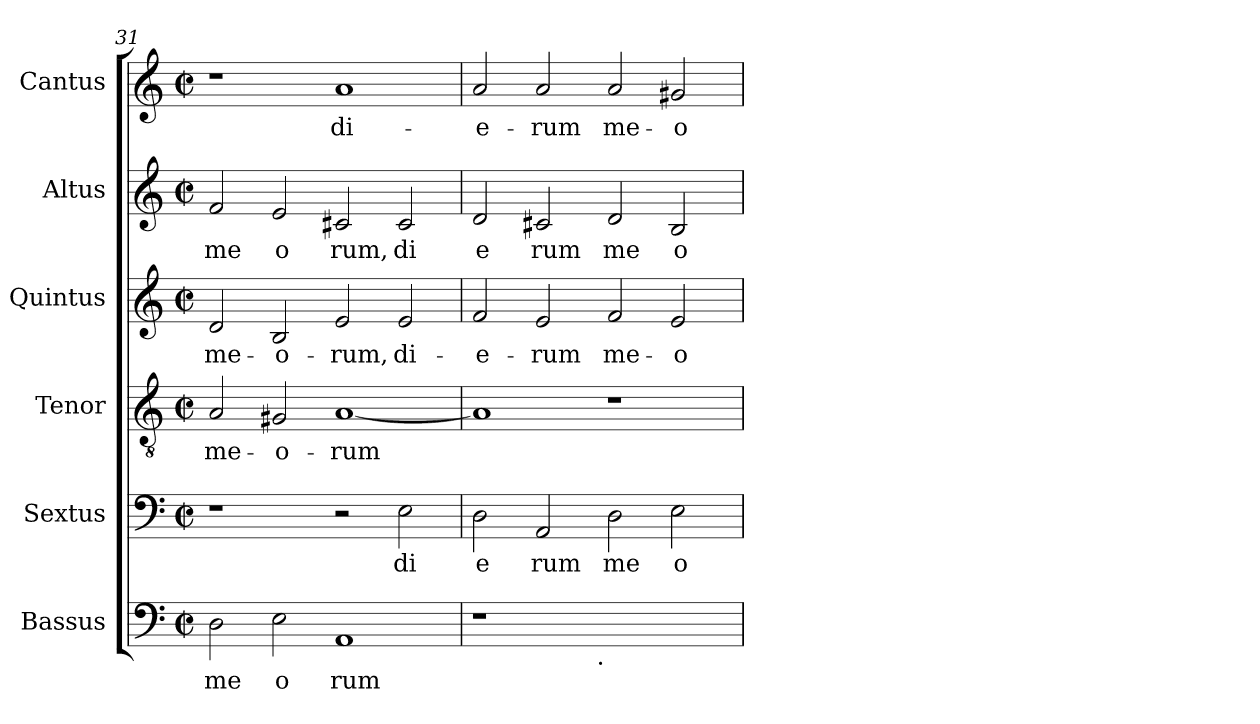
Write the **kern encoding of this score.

**kern	**text	**kern	**text	**kern	**text	**kern	**text	**kern	**text	**kern	**text
*part6	*part6	*part5	*part5	*part4	*part4	*part3	*part3	*part2	*part2	*part1	*part1
*staff6	*staff6	*staff5	*staff5	*staff4	*staff4	*staff3	*staff3	*staff2	*staff2	*staff1	*staff1
*I"Bassus	*	*I"Sextus	*	*I"Tenor	*	*I"Quintus	*	*I"Altus	*	*I"Cantus	*
*clefF4	*	*clefF4	*	*clefGv2	*	*clefG2	*	*clefG2	*	*clefG2	*
*k[]	*	*k[]	*	*k[]	*	*k[]	*	*k[]	*	*k[]	*
*C:	*	*C:	*	*C:	*	*C:	*	*C:	*	*C:	*
*M2/2	*	*M2/2	*	*M2/2	*	*M2/2	*	*M2/2	*	*M2/2	*
*met(c|)	*	*met(c|)	*	*met(c|)	*	*met(c|)	*	*met(c|)	*	*met(c|)	*
=31	=31	=31	=31	=31	=31	=31	=31	=31	=31	=31	=31
!	!LO:LY:b:cj	!	!	!	!LO:LY:b:cj	!	!LO:LY:b:cj	!	!LO:LY:b:cj	!	!
2D\	me	1r	.	2A/	me-	2d/	me-	2f/	me	1r	.
!	!LO:LY:b:cj	!	!	!	!LO:LY:b:cj	!	!LO:LY:b:cj	!	!LO:LY:b:cj	!	!
2E\	o	.	.	2G#X/	-o-	2B/	-o-	2e/	o	.	.
!	!LO:LY:b:cj	!	!	!	!LO:LY:b:cj	!	!LO:LY:b:cj	!	!LO:LY:b:cj	!	!LO:LY:b:cj
1AA	rum	2r	.	[<1A	-rum	2e/	-rum,	2c#X/	rum,	1a	di-
!	!	!	!LO:LY:b:cj	!	!	!	!LO:LY:b:cj	!	!LO:LY:b:cj	!	!
.	.	2E\	di	.	.	2e/	di-	2c#/	di	.	.
=32	=32	=32	=32	=32	=32	=32	=32	=32	=32	=32	=32
!	!	!	!LO:LY:b:cj	!	!LO:LY:b:cj	!	!LO:LY:b:cj	!	!LO:LY:b:cj	!	!LO:LY:b:cj
*^	*	*	*	*	*	*	*	*	*	*	*
1r	2ryy	.	2D\	e	1A]	.	2f/	-e-	2d/	e	2a/	-e-
!	!	!	!	!LO:LY:b:cj	!	!	!	!LO:LY:b:cj	!	!LO:LY:b:cj	!	!LO:LY:b:cj
.	4...ryy	.	2AA/	rum	.	.	2e/	-rum	2c#X/	rum	2a/	-rum
!	!LO:TX:b:t=.	!	!	!	!	!	!	!	!	!	!	!
.	1ryy	.	.	.	.	.	.	.	.	.	.	.
!	!	!	!	!LO:LY:b:cj	!	!	!	!LO:LY:b:cj	!	!LO:LY:b:cj	!	!LO:LY:b:cj
1ryy	.	.	2D\	me	1r	.	2f/	me-	2d/	me	2a/	me-
!	!	!	!	!LO:LY:b:cj	!	!	!	!LO:LY:b:cj	!	!LO:LY:b:cj	!	!LO:LY:b:cj
.	.	.	2E\	o	.	.	2e/	-o-	2B/	o	2g#X/	-o-
.	32ryy	.	.	.	.	.	.	.	.	.	.	.
*v	*v	*	*	*	*	*	*	*	*	*	*	*
=	=	=	=	=	=	=	=	=	=	=	=
*-	*-	*-	*-	*-	*-	*-	*-	*-	*-	*-	*-
